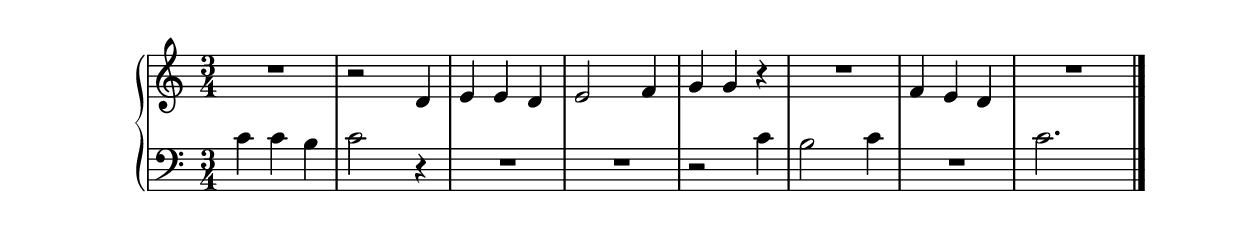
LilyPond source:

\version "2.20.0"
\header {
\include "lilypond-book-preamble.ly"
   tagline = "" % removed
 }
\score {
 {
  % piano adventures, premier level. p 47

\new PianoStaff
<<
\new Staff="upper"
\relative c' {
  \clef treble
  \key c \major
  \time 3/4

	R2. | r2 d4 | e e d | e2 f4 | g4 g r | R2. | f4 e d | R2. \bar "|."
}
\new Staff="lower"
\relative c {
  \clef bass
  \key c \major
  \time 3/4

   c'4 c b | c2 r4 | R2. | R2. | r2 c4 | b2 c4 | R2. | c2. \bar "|."
}

>>

}
\layout {
  \context {
      \Score 
      proportionalNotationDuration =  #(ly:make-moment 1/5)
 }
 }
\midi {\tempo 4 = 60}
}
